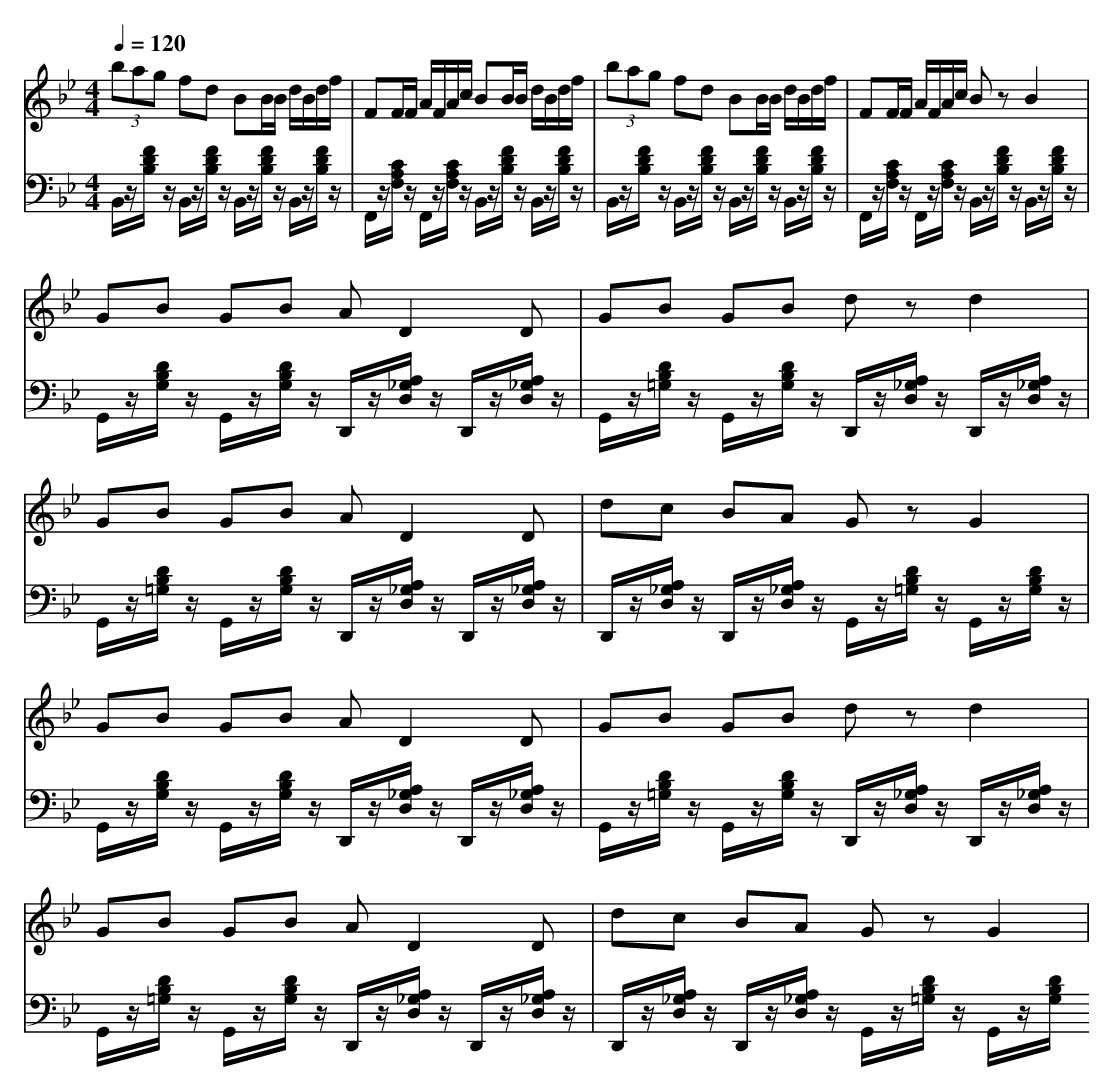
X:1
T:
M: 4/4
L: 1/8
Q:1/4=120
K:Bb % 2 flats
V:1
(3bag fd BB/2B/2 d/2B/2d/2f/2|FF/2F/2 A/2F/2A/2c/2 BB/2B/2 d/2B/2d/2f/2|(3bag fd BB/2B/2 d/2B/2d/2f/2|FF/2F/2 A/2F/2A/2c/2 Bz B2|
GB GB AD2D|GB GB dz d2|GB GB AD2D|dc BA Gz G2|
GB GB AD2D|GB GB dz d2|GB GB AD2D|dc BA Gz G2|
V:2
B,,/2z/2[F/2D/2B,/2]z/2 B,,/2z/2[F/2D/2B,/2]z/2 B,,/2z/2[F/2D/2B,/2]z/2 B,,/2z/2[F/2D/2B,/2]z/2|F,,/2z/2[C/2A,/2F,/2]z/2 F,,/2z/2[C/2A,/2F,/2]z/2 B,,/2z/2[F/2D/2B,/2]z/2 B,,/2z/2[F/2D/2B,/2]z/2|B,,/2z/2[F/2D/2B,/2]z/2 B,,/2z/2[F/2D/2B,/2]z/2 B,,/2z/2[F/2D/2B,/2]z/2 B,,/2z/2[F/2D/2B,/2]z/2|F,,/2z/2[C/2A,/2F,/2]z/2 F,,/2z/2[C/2A,/2F,/2]z/2 B,,/2z/2[F/2D/2B,/2]z/2 B,,/2z/2[F/2D/2B,/2]z/2|
G,,/2z/2[D/2B,/2G,/2]z/2 G,,/2z/2[D/2B,/2G,/2]z/2 D,,/2z/2[A,/2_G,/2D,/2]z/2 D,,/2z/2[A,/2_G,/2D,/2]z/2|G,,/2z/2[D/2B,/2=G,/2]z/2 G,,/2z/2[D/2B,/2G,/2]z/2 D,,/2z/2[A,/2_G,/2D,/2]z/2 D,,/2z/2[A,/2_G,/2D,/2]z/2|G,,/2z/2[D/2B,/2=G,/2]z/2 G,,/2z/2[D/2B,/2G,/2]z/2 D,,/2z/2[A,/2_G,/2D,/2]z/2 D,,/2z/2[A,/2_G,/2D,/2]z/2|D,,/2z/2[A,/2_G,/2D,/2]z/2 D,,/2z/2[A,/2_G,/2D,/2]z/2 G,,/2z/2[D/2B,/2=G,/2]z/2 G,,/2z/2[D/2B,/2G,/2]z/2|
G,,/2z/2[D/2B,/2G,/2]z/2 G,,/2z/2[D/2B,/2G,/2]z/2 D,,/2z/2[A,/2_G,/2D,/2]z/2 D,,/2z/2[A,/2_G,/2D,/2]z/2|G,,/2z/2[D/2B,/2=G,/2]z/2 G,,/2z/2[D/2B,/2G,/2]z/2 D,,/2z/2[A,/2_G,/2D,/2]z/2 D,,/2z/2[A,/2_G,/2D,/2]z/2|G,,/2z/2[D/2B,/2=G,/2]z/2 G,,/2z/2[D/2B,/2G,/2]z/2 D,,/2z/2[A,/2_G,/2D,/2]z/2 D,,/2z/2[A,/2_G,/2D,/2]z/2|D,,/2z/2[A,/2_G,/2D,/2]z/2 D,,/2z/2[A,/2_G,/2D,/2]z/2 G,,/2z/2[D/2B,/2=G,/2]z/2 G,,/2z/2[D/2B,/2G,/2]
